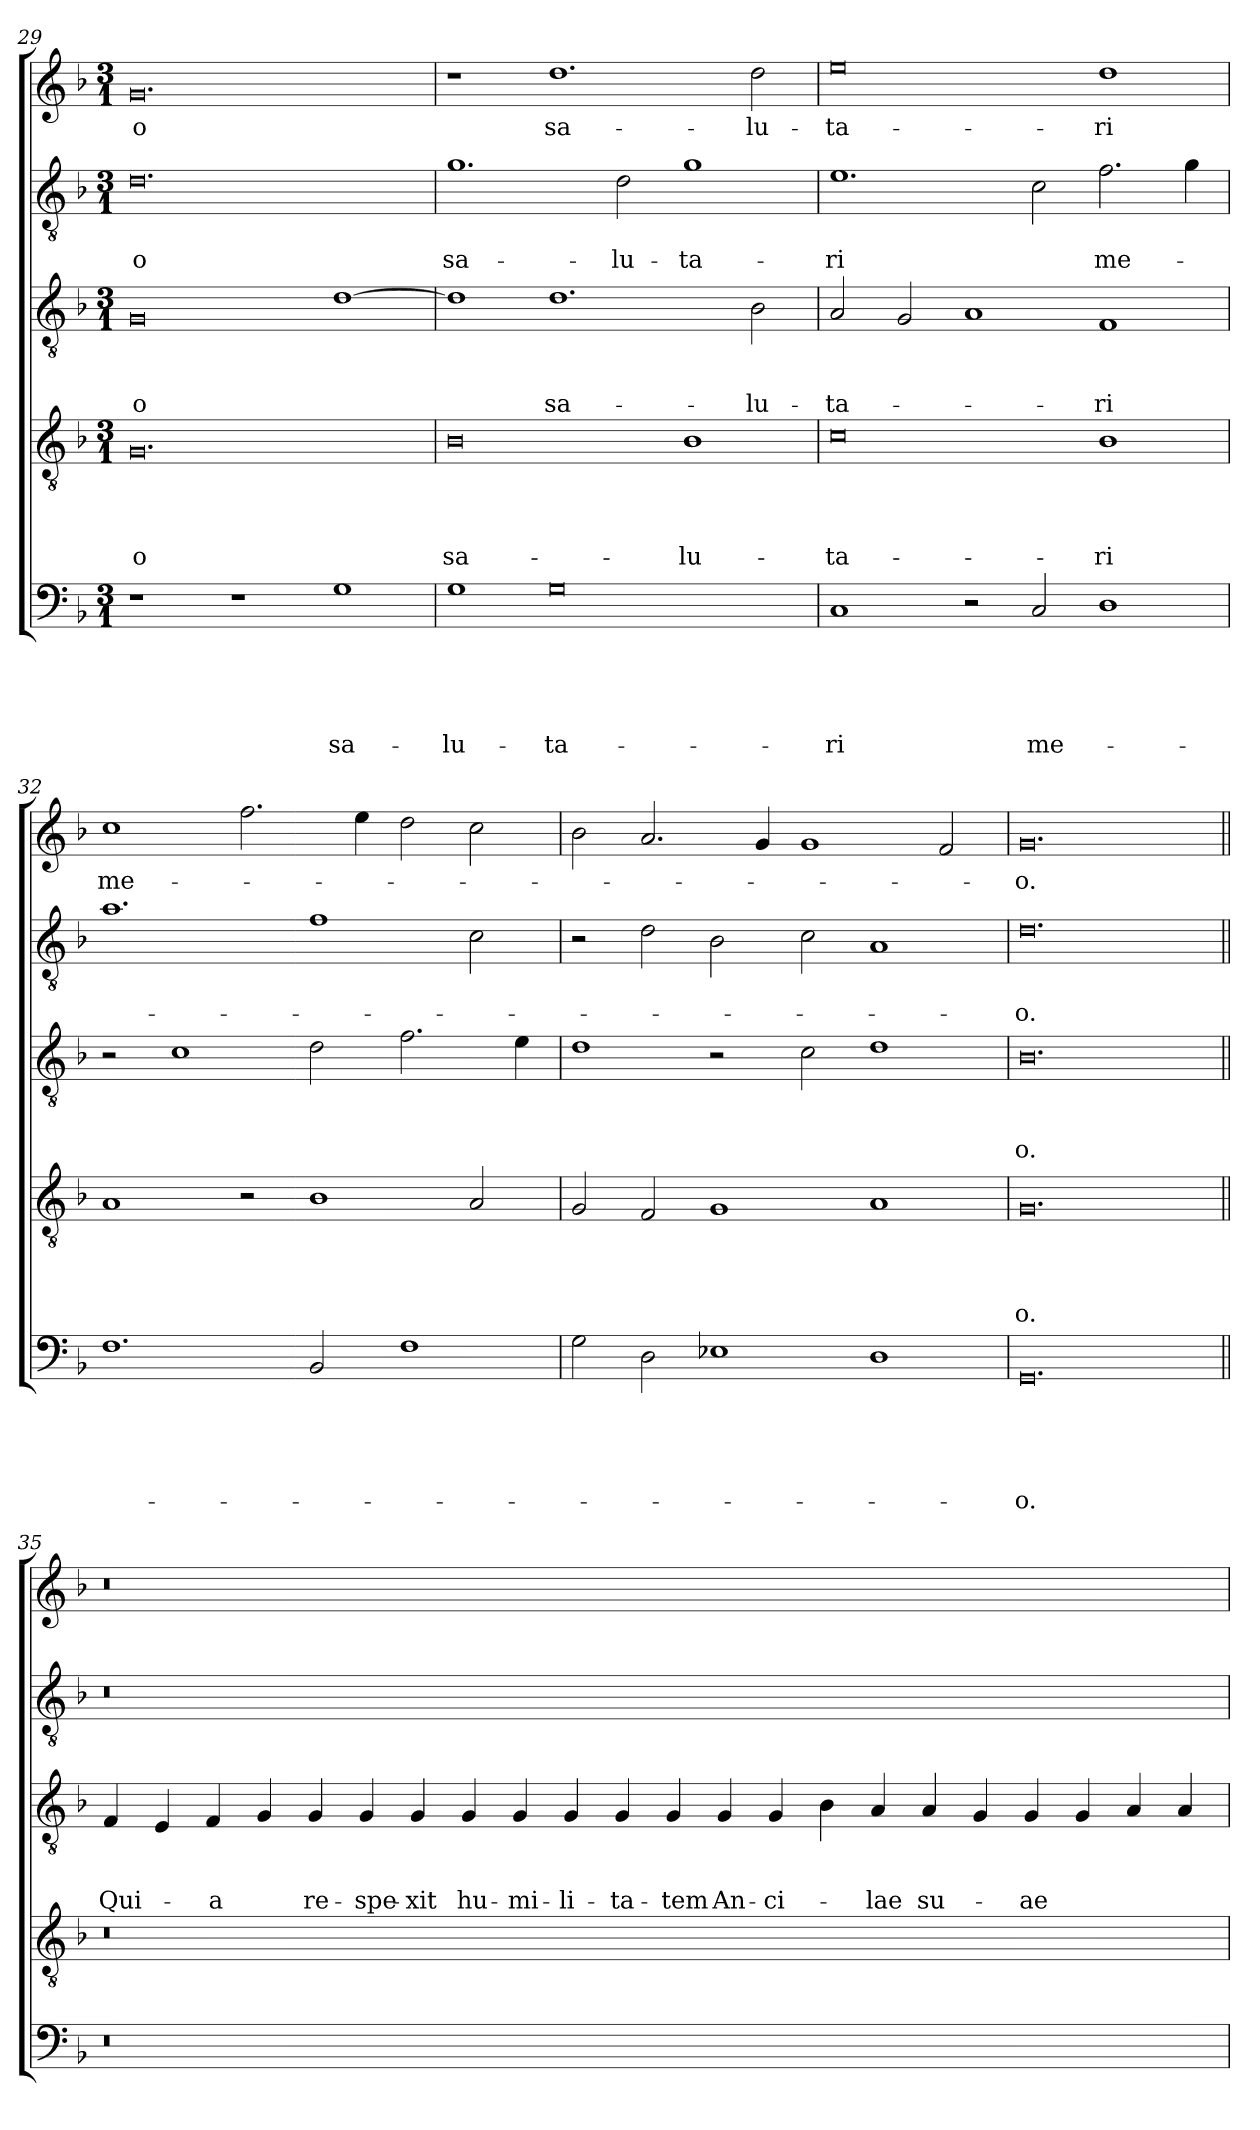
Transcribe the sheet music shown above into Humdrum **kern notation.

**kern	**text	**text	**text	**text	**text	**kern	**text	**text	**text	**text	**kern	**text	**text	**text	**kern	**text	**text	**kern	**text
*part5	*part5	*part5	*part5	*part5	*part5	*part4	*part4	*part4	*part4	*part4	*part3	*part3	*part3	*part3	*part2	*part2	*part2	*part1	*part1
*staff5	*staff5	*staff5	*staff5	*staff5	*staff5	*staff4	*staff4	*staff4	*staff4	*staff4	*staff3	*staff3	*staff3	*staff3	*staff2	*staff2	*staff2	*staff1	*staff1
!!LO:LB:g=z
*clefF4	*	*	*	*	*	*clefGv2	*	*	*	*	*clefGv2	*	*	*	*clefGv2	*	*	*clefG2	*
*k[b-]	*	*	*	*	*	*k[b-]	*	*	*	*	*k[b-]	*	*	*	*k[b-]	*	*	*k[b-]	*
*F:	*	*	*	*	*	*F:	*	*	*	*	*F:	*	*	*	*F:	*	*	*F:	*
*M3/1	*	*	*	*	*	*M3/1	*	*	*	*	*M3/1	*	*	*	*M3/1	*	*	*M3/1	*
=29	=29	=29	=29	=29	=29	=29	=29	=29	=29	=29	=29	=29	=29	=29	=29	=29	=29	=29	=29
!	!	!	!	!	!	!	!	!	!	!LO:LY:b	!	!	!	!LO:LY:b	!	!	!LO:LY:b	!	!LO:LY:b
1r	.	.	.	.	.	0.G	.	.	.	o	0G	.	.	-o	0.d	.	-o	0.g	-o
1r	.	.	.	.	.	.	.	.	.	.	.	.	.	.	.	.	.	.	.
!	!	!	!	!	!LO:LY:b	!	!	!	!	!	!	!	!	!	!	!	!	!	!
1G	.	.	.	.	sa-	.	.	.	.	.	[1d	.	.	.	.	.	.	.	.
=30	=30	=30	=30	=30	=30	=30	=30	=30	=30	=30	=30	=30	=30	=30	=30	=30	=30	=30	=30
!	!	!	!	!	!LO:LY:b	!	!	!	!	!LO:LY:b	!	!	!	!	!	!	!LO:LY:b	!	!
1G	.	.	.	.	-lu-	0B-	.	.	.	sa-	1d]	.	.	.	1.g	.	sa-	1r	.
!	!	!	!	!	!LO:LY:b	!	!	!	!	!	!	!	!	!LO:LY:b	!	!	!	!	!LO:LY:b
0G	.	.	.	.	-ta-	.	.	.	.	.	1.d	.	.	sa-	.	.	.	1.dd	sa-
!	!	!	!	!	!	!	!	!	!	!	!	!	!	!	!	!	!LO:LY:b	!	!
.	.	.	.	.	.	.	.	.	.	.	.	.	.	.	2d\	.	-lu-	.	.
!	!	!	!	!	!	!	!	!	!	!LO:LY:b	!	!	!	!	!	!	!LO:LY:b	!	!
.	.	.	.	.	.	1B-	.	.	.	-lu-	.	.	.	.	1g	.	-ta-	.	.
!	!	!	!	!	!	!	!	!	!	!	!	!	!	!LO:LY:b	!	!	!	!	!LO:LY:b
.	.	.	.	.	.	.	.	.	.	.	2B-\	.	.	-lu-	.	.	.	2dd\	-lu-
=31	=31	=31	=31	=31	=31	=31	=31	=31	=31	=31	=31	=31	=31	=31	=31	=31	=31	=31	=31
!	!	!	!	!	!LO:LY:b	!	!	!	!	!LO:LY:b	!	!	!	!LO:LY:b	!	!	!LO:LY:b	!	!LO:LY:b
1C	.	.	.	.	-ri	0c	.	.	.	-ta-	2A/	.	.	-ta-	1.e	.	-ri	0ee	-ta-
.	.	.	.	.	.	.	.	.	.	.	2G/	.	.	.	.	.	.	.	.
2r	.	.	.	.	.	.	.	.	.	.	1A	.	.	.	.	.	.	.	.
!	!	!	!	!	!LO:LY:b	!	!	!	!	!	!	!	!	!	!	!	!	!	!
2C/	.	.	.	.	me-	.	.	.	.	.	.	.	.	.	2c\	.	.	.	.
!	!	!	!	!	!	!	!	!	!	!LO:LY:b	!	!	!	!LO:LY:b	!	!	!LO:LY:b	!	!LO:LY:b
1D	.	.	.	.	.	1B-	.	.	.	-ri	1F	.	.	-ri	2.f\	.	me-	1dd	-ri
.	.	.	.	.	.	.	.	.	.	.	.	.	.	.	4g\	.	.	.	.
=32	=32	=32	=32	=32	=32	=32	=32	=32	=32	=32	=32	=32	=32	=32	=32	=32	=32	=32	=32
!	!	!	!	!	!	!	!	!	!	!	!	!	!	!	!	!	!	!	!LO:LY:b
1.F	.	.	.	.	.	1A	.	.	.	.	2r	.	.	.	1.a	.	.	1cc	me-
.	.	.	.	.	.	.	.	.	.	.	1c	.	.	.	.	.	.	.	.
.	.	.	.	.	.	2r	.	.	.	.	.	.	.	.	.	.	.	2.ff\	.
2BB-/	.	.	.	.	.	1B-	.	.	.	.	2d\	.	.	.	1f	.	.	.	.
.	.	.	.	.	.	.	.	.	.	.	.	.	.	.	.	.	.	4ee\	.
1F	.	.	.	.	.	.	.	.	.	.	2.f\	.	.	.	.	.	.	2dd\	.
.	.	.	.	.	.	2A/	.	.	.	.	.	.	.	.	2c\	.	.	2cc\	.
.	.	.	.	.	.	.	.	.	.	.	4e\	.	.	.	.	.	.	.	.
=33	=33	=33	=33	=33	=33	=33	=33	=33	=33	=33	=33	=33	=33	=33	=33	=33	=33	=33	=33
2G\	.	.	.	.	.	2G/	.	.	.	.	1d	.	.	.	2r	.	.	2b-\	.
2D\	.	.	.	.	.	2F/	.	.	.	.	.	.	.	.	2d\	.	.	2.a/	.
1E-X	.	.	.	.	.	1G	.	.	.	.	2r	.	.	.	2B-\	.	.	.	.
.	.	.	.	.	.	.	.	.	.	.	.	.	.	.	.	.	.	4g/	.
.	.	.	.	.	.	.	.	.	.	.	2c\	.	.	.	2c\	.	.	1g	.
1D	.	.	.	.	.	1A	.	.	.	.	1d	.	.	.	1A	.	.	.	.
.	.	.	.	.	.	.	.	.	.	.	.	.	.	.	.	.	.	2f/	.
=34	=34	=34	=34	=34	=34	=34	=34	=34	=34	=34	=34	=34	=34	=34	=34	=34	=34	=34	=34
!	!	!	!	!	!LO:LY:b	!	!	!	!	!LO:LY:b	!	!	!	!LO:LY:b	!	!	!LO:LY:b	!	!LO:LY:b
0.GG	.	.	.	.	-o.	0.G	.	.	.	o.	0.B-	.	.	o.	0.d	.	-o.	0.g	-o.
!!LO:LB:g=z
=35||	=35||	=35||	=35||	=35||	=35||	=35||	=35||	=35||	=35||	=35||	=35||	=35||	=35||	=35||	=35||	=35||	=35||	=35||	=35||
!	!	!	!	!	!	!	!	!	!	!	!LO:N:head=solid	!	!	!LO:LY:b	!	!	!	!	!
0.r	.	.	.	.	.	0.r	.	.	.	.	4F	.	.	Qui-	0.r	.	.	0.r	.
!	!	!	!	!	!	!	!	!	!	!	!LO:N:head=solid	!	!	!	!	!	!	!	!
.	.	.	.	.	.	.	.	.	.	.	4E	.	.	.	.	.	.	.	.
!	!	!	!	!	!	!	!	!	!	!	!LO:N:head=solid	!	!	!LO:LY:b	!	!	!	!	!
.	.	.	.	.	.	.	.	.	.	.	4F	.	.	-a	.	.	.	.	.
!	!	!	!	!	!	!	!	!	!	!	!LO:N:head=solid	!	!	!	!	!	!	!	!
.	.	.	.	.	.	.	.	.	.	.	4G	.	.	.	.	.	.	.	.
!	!	!	!	!	!	!	!	!	!	!	!LO:N:head=solid	!	!	!LO:LY:b	!	!	!	!	!
.	.	.	.	.	.	.	.	.	.	.	4G	.	.	re-	.	.	.	.	.
!	!	!	!	!	!	!	!	!	!	!	!LO:N:head=solid	!	!	!LO:LY:b	!	!	!	!	!
.	.	.	.	.	.	.	.	.	.	.	4G	.	.	-spe-	.	.	.	.	.
!	!	!	!	!	!	!	!	!	!	!	!LO:N:head=solid	!	!	!LO:LY:b	!	!	!	!	!
.	.	.	.	.	.	.	.	.	.	.	4G	.	.	-xit	.	.	.	.	.
!	!	!	!	!	!	!	!	!	!	!	!LO:N:head=solid	!	!	!LO:LY:b	!	!	!	!	!
.	.	.	.	.	.	.	.	.	.	.	4G	.	.	hu-	.	.	.	.	.
!	!	!	!	!	!	!	!	!	!	!	!LO:N:head=solid	!	!	!LO:LY:b	!	!	!	!	!
.	.	.	.	.	.	.	.	.	.	.	4G	.	.	-mi-	.	.	.	.	.
!	!	!	!	!	!	!	!	!	!	!	!LO:N:head=solid	!	!	!LO:LY:b	!	!	!	!	!
.	.	.	.	.	.	.	.	.	.	.	4G	.	.	-li-	.	.	.	.	.
!	!	!	!	!	!	!	!	!	!	!	!LO:N:head=solid	!	!	!LO:LY:b	!	!	!	!	!
.	.	.	.	.	.	.	.	.	.	.	4G	.	.	-ta-	.	.	.	.	.
!	!	!	!	!	!	!	!	!	!	!	!LO:N:head=solid	!	!	!LO:LY:b	!	!	!	!	!
.	.	.	.	.	.	.	.	.	.	.	4G	.	.	-tem	.	.	.	.	.
!	!	!	!	!	!	!	!	!	!	!	!LO:N:head=solid	!	!	!LO:LY:b	!	!	!	!	!
0ryy	.	.	.	.	.	0ryy	.	.	.	.	4G	.	.	An-	0ryy	.	.	0ryy	.
!	!	!	!	!	!	!	!	!	!	!	!LO:N:head=solid	!	!	!LO:LY:b	!	!	!	!	!
.	.	.	.	.	.	.	.	.	.	.	4G	.	.	-ci-	.	.	.	.	.
!	!	!	!	!	!	!	!	!	!	!	!LO:N:head=solid	!	!	!	!	!	!	!	!
.	.	.	.	.	.	.	.	.	.	.	4B-	.	.	.	.	.	.	.	.
!	!	!	!	!	!	!	!	!	!	!	!LO:N:head=solid	!	!	!LO:LY:b	!	!	!	!	!
.	.	.	.	.	.	.	.	.	.	.	4A	.	.	-lae	.	.	.	.	.
!	!	!	!	!	!	!	!	!	!	!	!LO:N:head=solid	!	!	!LO:LY:b	!	!	!	!	!
.	.	.	.	.	.	.	.	.	.	.	4A	.	.	su-	.	.	.	.	.
!	!	!	!	!	!	!	!	!	!	!	!LO:N:head=solid	!	!	!	!	!	!	!	!
.	.	.	.	.	.	.	.	.	.	.	4G	.	.	.	.	.	.	.	.
!	!	!	!	!	!	!	!	!	!	!	!LO:N:head=solid	!	!	!LO:LY:b	!	!	!	!	!
.	.	.	.	.	.	.	.	.	.	.	4G	.	.	-ae	.	.	.	.	.
!	!	!	!	!	!	!	!	!	!	!	!LO:N:head=solid	!	!	!	!	!	!	!	!
.	.	.	.	.	.	.	.	.	.	.	4G	.	.	.	.	.	.	.	.
!	!	!	!	!	!	!	!	!	!	!	!LO:N:head=solid	!	!	!	!	!	!	!	!
2ryy	.	.	.	.	.	2ryy	.	.	.	.	4A	.	.	.	2ryy	.	.	2ryy	.
!	!	!	!	!	!	!	!	!	!	!	!LO:N:head=solid	!	!	!	!	!	!	!	!
.	.	.	.	.	.	.	.	.	.	.	4A	.	.	.	.	.	.	.	.
=	=	=	=	=	=	=	=	=	=	=	=	=	=	=	=	=	=	=	=
*-	*-	*-	*-	*-	*-	*-	*-	*-	*-	*-	*-	*-	*-	*-	*-	*-	*-	*-	*-
